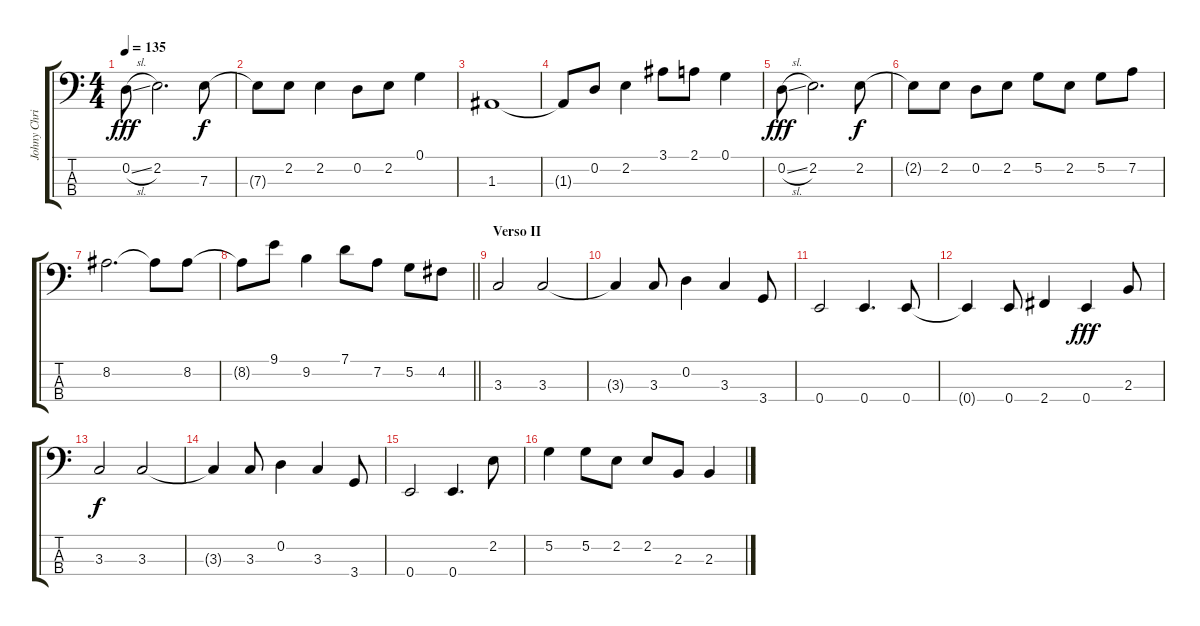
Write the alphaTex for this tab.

\track ("Johny Christ" "Johny Chri") {instrument electricbassfinger}
\staff {score tabs}
\tuning (G2 D2 A1 E1) {hide}
\ts (4 4)
\tempo 135
\clef f4
\ks c
0.2{sl}.8{dy fff} 2.2.2{d} 7.3.8{dy f} |
7.3{t}.8 2.2.8 2.2.4 0.2.8 2.2.8 0.1.4 |
1.3.1 |
1.3{t}.8 0.2.8 2.2.4 3.1.8 2.1.8 0.1.4 |
0.2{sl}.8{dy fff} 2.2.2{d} 2.2.8{dy f} |
2.2{t}.8 2.2.8 0.2.8 2.2.8 5.2.8 2.2.8 5.2.8 7.2.8 |
8.2.2{d} 8.2{t}.8 8.2.8 |
\barLineRight lightlight
8.2{t}.8 9.1.8 9.2.4 7.1.8 7.2.8 5.2.8 4.2.8 |
\section ("" "Verso II")
3.3.2 3.3.2 |
3.3{t}.4 3.3.8 0.2.4 3.3.4 3.4.8 |
0.4.2 0.4.4{d} 0.4.8 |
0.4{t}.4 0.4.8 2.4.4 0.4.4{dy fff} 2.3.8 |
3.3.2{dy f} 3.3.2 |
3.3{t}.4 3.3.8 0.2.4 3.3.4 3.4.8 |
0.4.2 0.4.4{d} 2.2.8 |
5.2.4 5.2.8 2.2.8 2.2.8 2.3.8 2.3.4
